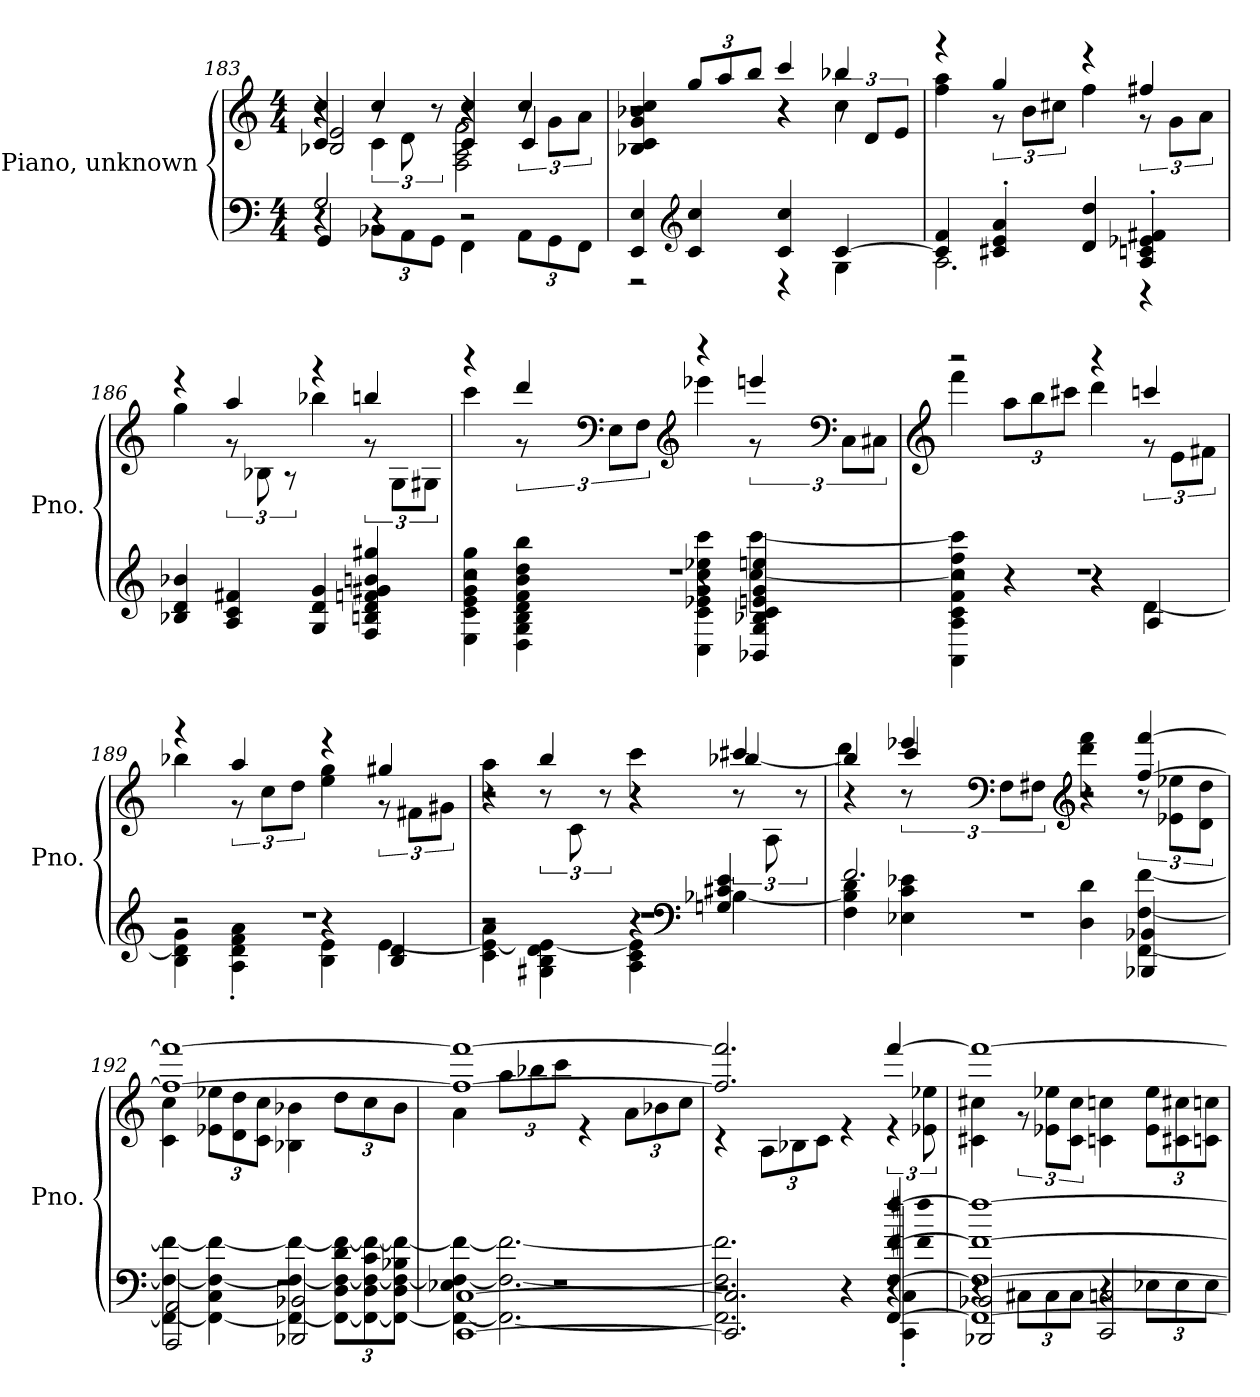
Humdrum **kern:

**kern	**kern
*part1	*part1
*staff2	*staff1
*I"Piano, unknown	*
*I'Pno.	*
*clefF4	*clefG2
*k[]	*k[]
*M4/4	*M4/4
=183	=183
*^	*^
*	*^	*	*^
*	*	*	*	*	*^
2G/	4r	4GG/	4c/ 4cc/	4r	2B-X/ 2e/	4r
*	*Xbrackettup	*	*	*	*	*
.	12BB-X\L	4r	4cc/	12r	.	4c\
.	12AA\	.	.	12d\	.	.
.	12GG\J	.	.	12r	.	.
2r	4FF\	2r	4c/ 4cc/	4r	4r	2F\ 2A\ 2f\
.	12AA\L	.	4cc/	12r	4c/	.
.	12GG\	.	.	12g\L	.	.
.	12FF\J	.	.	12a\J	.	.
*	*v	*v	*	*	*	*
*	*	*	*	*v	*v
!!LO:LB:g=z
=184	=184	=184	=184	=184
4EE/ 4E/	2r	2r	2r	4B-X/ 4c/ 4g/ 4b-X/ 4cc/
*clefG2	*	*	*	*
*	*	*	*	*Xbrackettup
4c/ 4cc/	.	.	.	12gg/L
.	.	.	.	12aa/
.	.	.	.	12bb/J
4c/ 4cc/	4r	4r	4r	4ccc/
*	*	*	*	*brackettup
[4c/	4G\	4bb-X/	4cc\	12r
.	.	.	.	12d/L
.	.	.	.	12e/J
*	*	*	*v	*v
=185	=185	=185	=185
4c/] 4f/	2.A\	4r	4ff\ 4aa\
4c#X/' 4e/' 4a/'	.	4gg/	12r
.	.	.	12b\L
.	.	.	12cc#X\J
4d/ 4dd/	.	4r	4ff\
4A/' 4cn/' 4e-X/' 4f#X/'	4r	4ff#X/	12r
.	.	.	12g\L
.	.	.	12a\J
*v	*v	*	*
=186	=186	=186
4B-X/ 4d/ 4b-X/	4r	4gg\
4A/ 4c/ 4f#X/	4aa/	12r
.	.	12B-X\
.	.	12r
4G/ 4d/ 4g/	4r	4bb-X\
4F/ 4Bn/ 4d/ 4fn/ 4g#X/ 4bn/ 4gg#X/	4bbn/	12r
.	.	12G\L
.	.	12G#X\J
!!LO:LB:g=z	!!
=187	=187	=187
*^	*	*
*	*^	*	*
1r	4E\ 4c\ 4e\ 4g\ 4cc\ 4gg\	2r	4r	4ccc\
.	4D\ 4G\ 4B\ 4d\ 4f\ 4b\ 4dd\ 4bb\	.	4ddd/	12r
*	*	*	*clefF4	*
.	.	.	.	12E\L
.	.	.	.	12F\J
*	*	*	*clefG2	*
.	4C\ 4c\ 4e-X\ 4g\ 4cc\ 4ee-X\ 4ccc\	4r	4r	4eee-X\
.	[4cc\ [4ccc\	4BB-X/ 4G/ 4B-X/ 4c/ 4en/ 4g/ 4een/	4eeen/	12r
*	*	*	*clefF4	*
.	.	.	.	12C\L
.	.	.	.	12C#X\J
=188	=188	=188	=188	=188
*	*	*	*clefG2	*
1r	4AA\ 4A\ 4c\ 4f\ 4cc\] 4ff\ 4ccc\]	2r	2r	4fff\
*	*	*	*	*Xbrackettup
.	4r	.	.	12aa\L
.	.	.	.	12bb\
.	.	.	.	12ccc#X\J
.	4r	4r	4r	4ddd\
*	*	*	*	*brackettup
.	[4d\	4A/	4cccn/	12r
.	.	.	.	12e\L
.	.	.	.	12f#X\J
=189	=189	=189	=189	=189
1r	4B\ 4d\] 4g\	2r	4r	4bb-X\
.	4A\' 4d\' 4f\' 4a\'	.	4aa/	12r
.	.	.	.	12cc\L
.	.	.	.	12dd\J
.	4B\ 4e\	4r	4r	4ee\ 4gg\
.	[4e\	4B/ 4d/	4gg#X/	12r
.	.	.	.	12f#X\L
.	.	.	.	12g#X\J
!!LO:LB:g=z
=190	=190	=190	=190	=190
*	*	*	*	*^
1r	4c\ 4e\_ 4a\	2r	4r	2r	4aa\
.	4G#X\ 4B\ 4d\ 4e\_	.	4bb/	.	12r
.	.	.	.	.	12c\
.	.	.	.	.	12r
.	4A\ 4c\ 4e\]	4r	4r	4r	4ccc\
*clefF4	*	*	*	*	*
.	[4B-X\	4Gn/ 4c#X/ 4e/	4ccc#X/	[4bb-X/	12r
.	.	.	.	.	12A\
.	.	.	.	.	12r
=191	=191	=191	=191	=191	=191
1r	4F\ 4B-\] 4d\	2.f/	4r	4bb-/]	4ddd\
.	4E-X\ 4c\ 4e-X\	.	4eee-X/	4ccc/	12r
*	*	*	*clefF4	*	*
.	.	.	.	.	12F\L
.	.	.	.	.	12F#X\J
*	*	*	*clefG2	*	*
.	4D\ 4d\	.	4r	2r	4ddd\ 4fff\
.	[4FF\ [4F\ [4f\	4BBB-X/ 4BB-X/	[4ff/ [4fff/	.	12r
.	.	.	.	.	12e-X\ 12ee-X\L
.	.	.	.	.	12d\ 12dd\J
*	*	*	*	*v	*v
=192	=192	=192	=192	=192
1r	4FF\_ 4F\_ 4f\_	2AAA/ 2AA/	1ff_ 1fff_	4c\ 4cc\
*	*	*	*	*Xbrackettup
.	4FF\_ 4C\ 4F\_ 4f\_	.	.	12e-X\ 12ee-X\L
.	.	.	.	12d\ 12dd\
.	.	.	.	12c\ 12cc\J
.	4FF\_ 4F\_ 4f\_	2BBB-X/ 2BB-X/	.	4B-X\ 4b-X\
.	12FF\_ 12D\ 12F\_ 12d\ 12f\_L	.	.	12dd\L
.	12FF\_ 12D\ 12F\_ 12c\ 12f\_	.	.	12cc\
.	12FF\_ 12D\ 12F\_ 12B-X\ 12f\_J	.	.	12b-\J
!!LO:LB:g=z	!!
=193	=193	=193	=193	=193
1r	4FF\_ 4E-X\ 4F\_ 4f\_	[1CC [1C	1ff_ 1fff_	4a\
.	2.FF\_ 2.F\_ 2.f\_	.	.	12aa\L
.	.	.	.	12bb-X\
.	.	.	.	12ccc\J
.	.	.	.	4r
.	.	.	.	12a\L
.	.	.	.	12b-X\
.	.	.	.	12cc\J
=194	=194	=194	=194	=194
2r	2.FF\] 2.F\] 2.f\]	2.CC/] 2.C/]	2.ff/] 2.fff/]	4r
.	.	.	.	12A\L
.	.	.	.	12B-X\
.	.	.	.	12c\J
4r	.	.	.	4r
*	*	*	*	*brackettup
[4FF/ [4F/ [4f/ [4ff/	4CC\' 4C\' 4f#X\' 4ff#X\'	4r	[4fff/	6r
.	.	.	.	12e-X\ 12ee-X\
=195	=195	=195	=195	=195
1FF_ 1F_ 1f_ 1ff_	4r	2BBB-X/ 2BB-X/	1fff_	4c#X\ 4cc#X\
.	12C#X\L	.	.	12r
.	12C#\	.	.	12e-X\ 12ee-X\L
.	12C#\J	.	.	12c#\ 12cc#\J
.	4r	2CC/ 2Cn/	.	4cn\ 4ccn\
*	*	*	*	*Xbrackettup
.	12E-X\L	.	.	12e-\ 12ee-\L
.	12E-\	.	.	12c#X\ 12cc#X\
.	12E-\J	.	.	12cn\ 12ccn\J
*v	*v	*v	*	*
*	*v	*v
=	=
*-	*-
